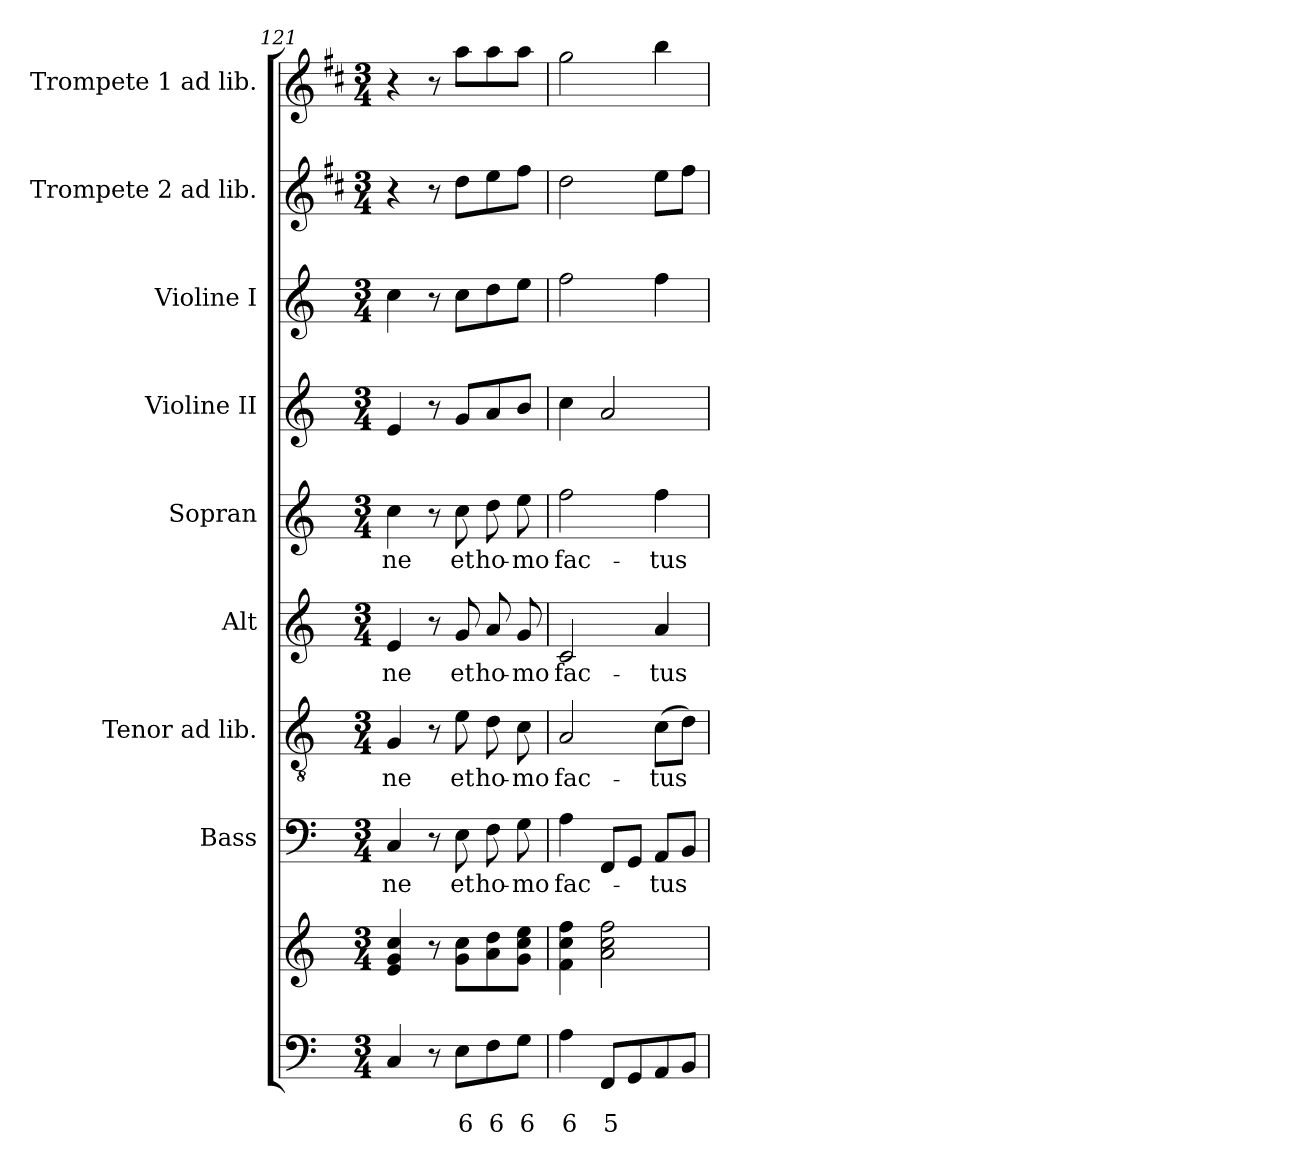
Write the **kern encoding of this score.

**kern	**text	**text	**kern	**kern	**text	**kern	**text	**kern	**text	**kern	**text	**kern	**kern	**kern	**kern
*part9	*part9	*part9	*part9	*part8	*part8	*part7	*part7	*part6	*part6	*part5	*part5	*part4	*part3	*part2	*part1
*staff10	*staff10	*staff10	*staff9	*staff8	*staff8	*staff7	*staff7	*staff6	*staff6	*staff5	*staff5	*staff4	*staff3	*staff2	*staff1
*	*	*	*	*I"Bass	*	*I"Tenor ad lib.	*	*I"Alt	*	*I"Sopran	*	*I"Violine II	*I"Violine I	*I"Trompete 2 ad lib.	*I"Trompete 1 ad lib.
*	*	*	*	*I'B.	*	*I'T.	*	*I'A.	*	*I'S.	*	*I'Vl. II	*I'Vl. I	*I'Trp. 2	*I'Trp. 1
*clefF4	*	*	*clefG2	*clefF4	*	*clefGv2	*	*clefG2	*	*clefG2	*	*clefG2	*clefG2	*clefG2	*clefG2
*	*	*	*	*	*	*	*	*	*	*	*	*	*	*ITrd1c2	*ITrd1c2
*k[]	*	*	*k[]	*k[]	*	*k[]	*	*k[]	*	*k[]	*	*k[]	*k[]	*k[]	*k[]
*C:	*	*	*C:	*C:	*	*C:	*	*C:	*	*C:	*	*C:	*C:	*C:	*C:
*M3/4	*	*	*M3/4	*M3/4	*	*M3/4	*	*M3/4	*	*M3/4	*	*M3/4	*M3/4	*M3/4	*M3/4
=121	=121	=121	=121	=121	=121	=121	=121	=121	=121	=121	=121	=121	=121	=121	=121
!	!	!	!	!	!LO:LY:b	!	!LO:LY:b	!	!LO:LY:b	!	!LO:LY:b	!	!	!	!
4C/	.	.	4e/ 4g/ 4cc/	4C/	-ne	4G/	-ne	4e/	-ne	4cc\	-ne	4e/	4cc\	4r	4r
8r	.	.	8r	8r	.	8r	.	8r	.	8r	.	8r	8r	8r	8r
!	!	!LO:LY:b	!	!	!LO:LY:b	!	!LO:LY:b	!	!LO:LY:b	!	!LO:LY:b	!	!	!	!
8E\L	.	6	8g\ 8cc\L	8E\	et	8e\	et	8g/	et	8cc\	et	8g/L	8cc\L	8cc\L	8gg\L
!	!	!LO:LY:b	!	!	!LO:LY:b	!	!LO:LY:b	!	!LO:LY:b	!	!LO:LY:b	!	!	!	!
8F\	.	6	8a\ 8dd\	8F\	ho-	8d\	ho-	8a/	ho-	8dd\	ho-	8a/	8dd\	8dd\	8gg\
!	!	!LO:LY:b	!	!	!LO:LY:b	!	!LO:LY:b	!	!LO:LY:b	!	!LO:LY:b	!	!	!	!
8G\J	.	6	8g\ 8cc\ 8ee\J	8G\	-mo	8c\	-mo	8g/	-mo	8ee\	-mo	8b/J	8ee\J	8ee\J	8gg\J
=122	=122	=122	=122	=122	=122	=122	=122	=122	=122	=122	=122	=122	=122	=122	=122
!	!	!LO:LY:b	!	!	!LO:LY:b	!	!LO:LY:b	!	!LO:LY:b	!	!LO:LY:b	!	!	!	!
4A\	.	6	4f\ 4cc\ 4ff\	4A\	fac-	2A/	fac-	2c/	fac-	2ff\	fac-	4cc\	2ff\	2cc\	2ff\
!	!	!LO:LY:b	!	!	!	!	!	!	!	!	!	!	!	!	!
8FF/L	.	5	2a\ 2cc\ 2ff\	8FF/L	.	.	.	.	.	.	.	2a/	.	.	.
!	!	!LO:LY:b	!	!	!	!	!	!	!	!	!	!	!	!	!
8GG/	.	_	.	8GG/J	.	.	.	.	.	.	.	.	.	.	.
!	!	!	!	!	!LO:LY:b	!	!LO:LY:b	!	!LO:LY:b	!	!LO:LY:b	!	!	!	!
8AA/	.	.	.	8AA/L	-tus	(>8c\L	-tus	4a/	-tus	4ff\	-tus	.	4ff\	8dd\L	4aa\
8BB/J	.	.	.	8BB/J	.	8d\J)	.	.	.	.	.	.	.	8ee\J	.
=	=	=	=	=	=	=	=	=	=	=	=	=	=	=	=
*-	*-	*-	*-	*-	*-	*-	*-	*-	*-	*-	*-	*-	*-	*-	*-
